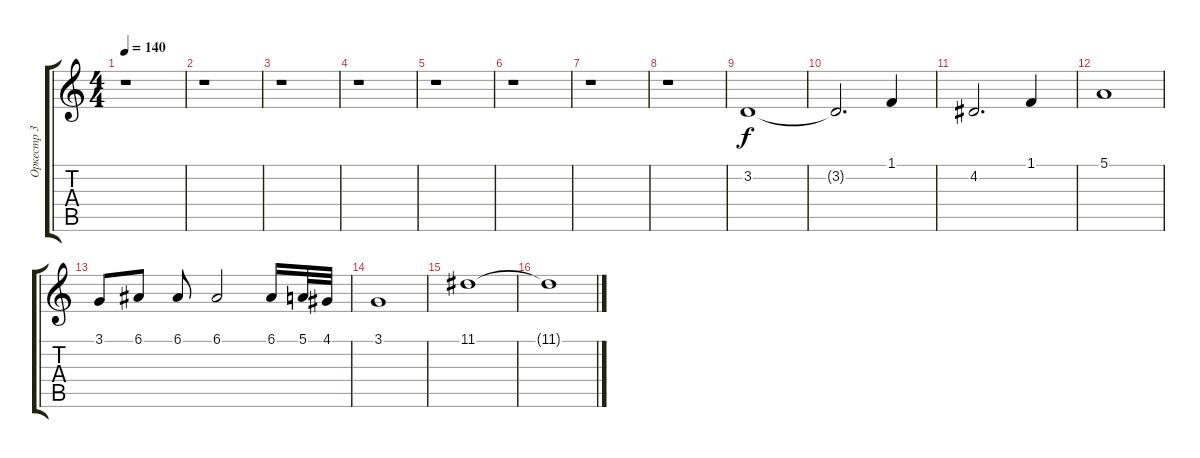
\track ("Оркестр 3" "Оркестр 3") {instrument trumpet}
\staff {score tabs}
\tuning (E4 B3 G3 D3 A2 E2) {hide}
\ts (4 4)
\tempo 140
\clef g2
\ks c
r.1{dy f} |
r.1 |
r.1 |
r.1 |
r.1 |
r.1 |
r.1 |
r.1 |
3.2.1 |
3.2{t}.2{d} 1.1.4 |
4.2.2{d} 1.1.4 |
5.1.1 |
3.1.8 6.1.8 6.1.8 6.1.2 6.1.16 5.1.32 4.1.32 |
3.1.1 |
11.1.1 |
11.1{t}.1
